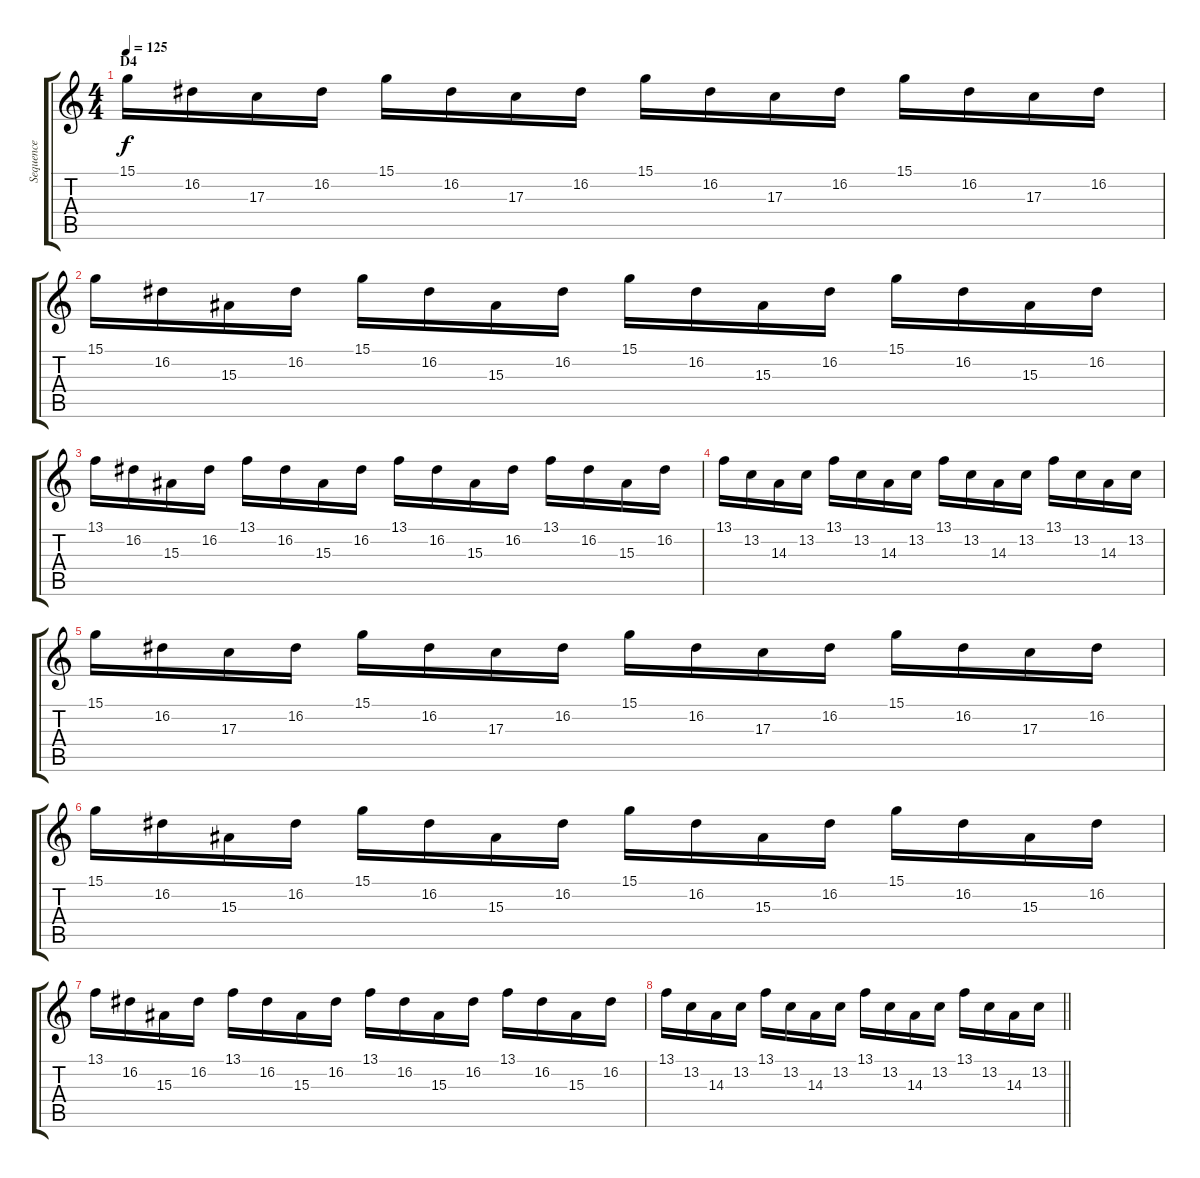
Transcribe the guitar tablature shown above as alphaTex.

\track ("Sequence" "Sequence") {instrument lead1square}
\staff {score tabs}
\tuning (E4 B3 G3 D3 A2 E2) {hide}
\ts (4 4)
\section ("" "D4")
\tempo 125
\clef g2
\ks c
15.1.16{dy f} 16.2.16 17.3.16 16.2.16 15.1.16 16.2.16 17.3.16 16.2.16 15.1.16 16.2.16 17.3.16 16.2.16 15.1.16 16.2.16 17.3.16 16.2.16 |
15.1.16 16.2.16 15.3.16 16.2.16 15.1.16 16.2.16 15.3.16 16.2.16 15.1.16 16.2.16 15.3.16 16.2.16 15.1.16 16.2.16 15.3.16 16.2.16 |
13.1.16 16.2.16 15.3.16 16.2.16 13.1.16 16.2.16 15.3.16 16.2.16 13.1.16 16.2.16 15.3.16 16.2.16 13.1.16 16.2.16 15.3.16 16.2.16 |
13.1.16 13.2.16 14.3.16 13.2.16 13.1.16 13.2.16 14.3.16 13.2.16 13.1.16 13.2.16 14.3.16 13.2.16 13.1.16 13.2.16 14.3.16 13.2.16 |
15.1.16 16.2.16 17.3.16 16.2.16 15.1.16 16.2.16 17.3.16 16.2.16 15.1.16 16.2.16 17.3.16 16.2.16 15.1.16 16.2.16 17.3.16 16.2.16 |
15.1.16 16.2.16 15.3.16 16.2.16 15.1.16 16.2.16 15.3.16 16.2.16 15.1.16 16.2.16 15.3.16 16.2.16 15.1.16 16.2.16 15.3.16 16.2.16 |
13.1.16 16.2.16 15.3.16 16.2.16 13.1.16 16.2.16 15.3.16 16.2.16 13.1.16 16.2.16 15.3.16 16.2.16 13.1.16 16.2.16 15.3.16 16.2.16 |
\barLineRight lightlight
13.1.16 13.2.16 14.3.16 13.2.16 13.1.16 13.2.16 14.3.16 13.2.16 13.1.16 13.2.16 14.3.16 13.2.16 13.1.16 13.2.16 14.3.16 13.2.16
